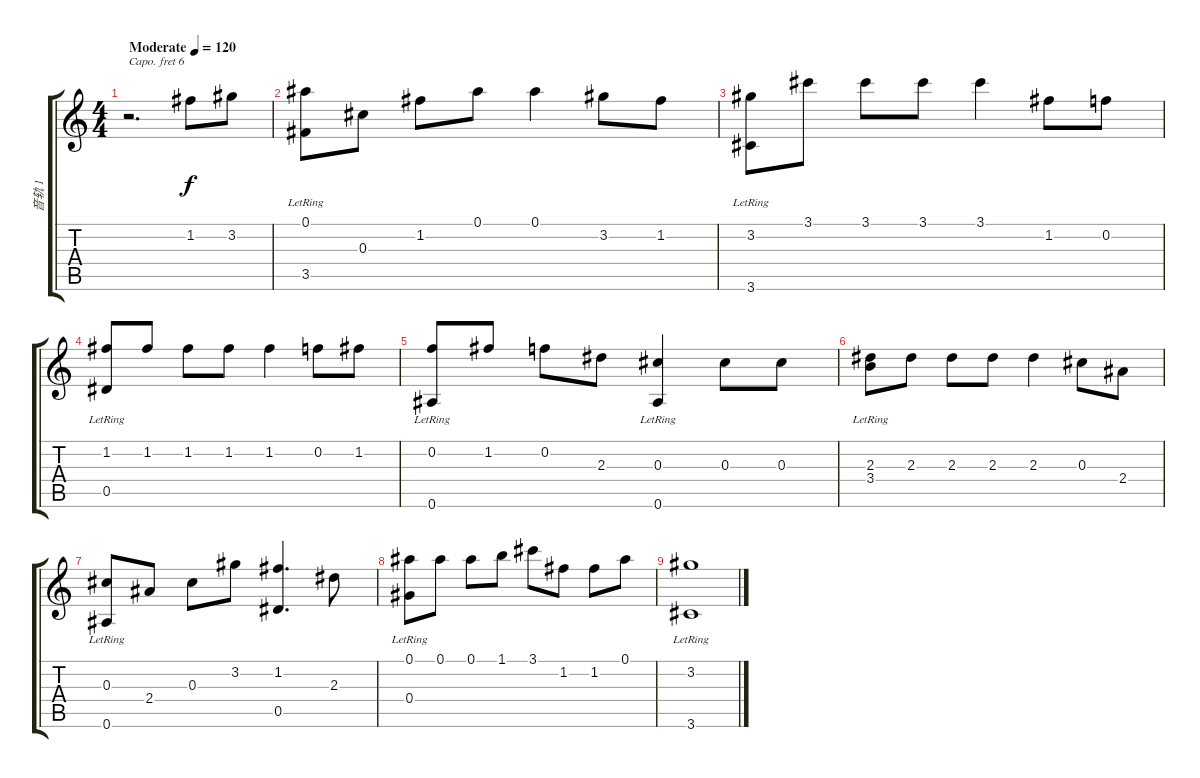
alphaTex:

\track ("音轨 1" "音轨 1") {instrument acousticguitarsteel}
\staff {score tabs}
\capo 6
\tuning (E4 B3 G3 D3 A2 E2) {hide}
\ts (4 4)
\tempo (120 "Moderate")
\clef g2
\ks c
r.2{d dy f instrument acousticguitarsteel} 1.2.8 3.2.8 |
(0.1{lr} 3.5{lr}).8 0.3.8 1.2.8 0.1.8 0.1.4 3.2.8 1.2.8 |
(3.2{lr} 3.6{lr}).8 3.1.8 3.1.8 3.1.8 3.1.4 1.2.8 0.2.8 |
(1.2{lr} 0.5{lr}).8 1.2.8 1.2.8 1.2.8 1.2.4 0.2.8 1.2.8 |
(0.2{lr} 0.6{lr}).8 1.2.8 0.2.8 2.3.8 (0.3{lr} 0.6{lr}).4 0.3.8 0.3.8 |
(2.3{lr} 3.4{lr}).8 2.3.8 2.3.8 2.3.8 2.3.4 0.3.8 2.4.8 |
(0.3{lr} 0.6{lr}).8 2.4.8 0.3.8 3.2.8 (1.2 0.5).4{d} 2.3.8 |
(0.1{lr} 0.4{lr}).8 0.1.8 0.1.8 1.1.8 3.1.8 1.2.8 1.2.8 0.1.8 |
(3.2{lr} 3.6{lr}).1
